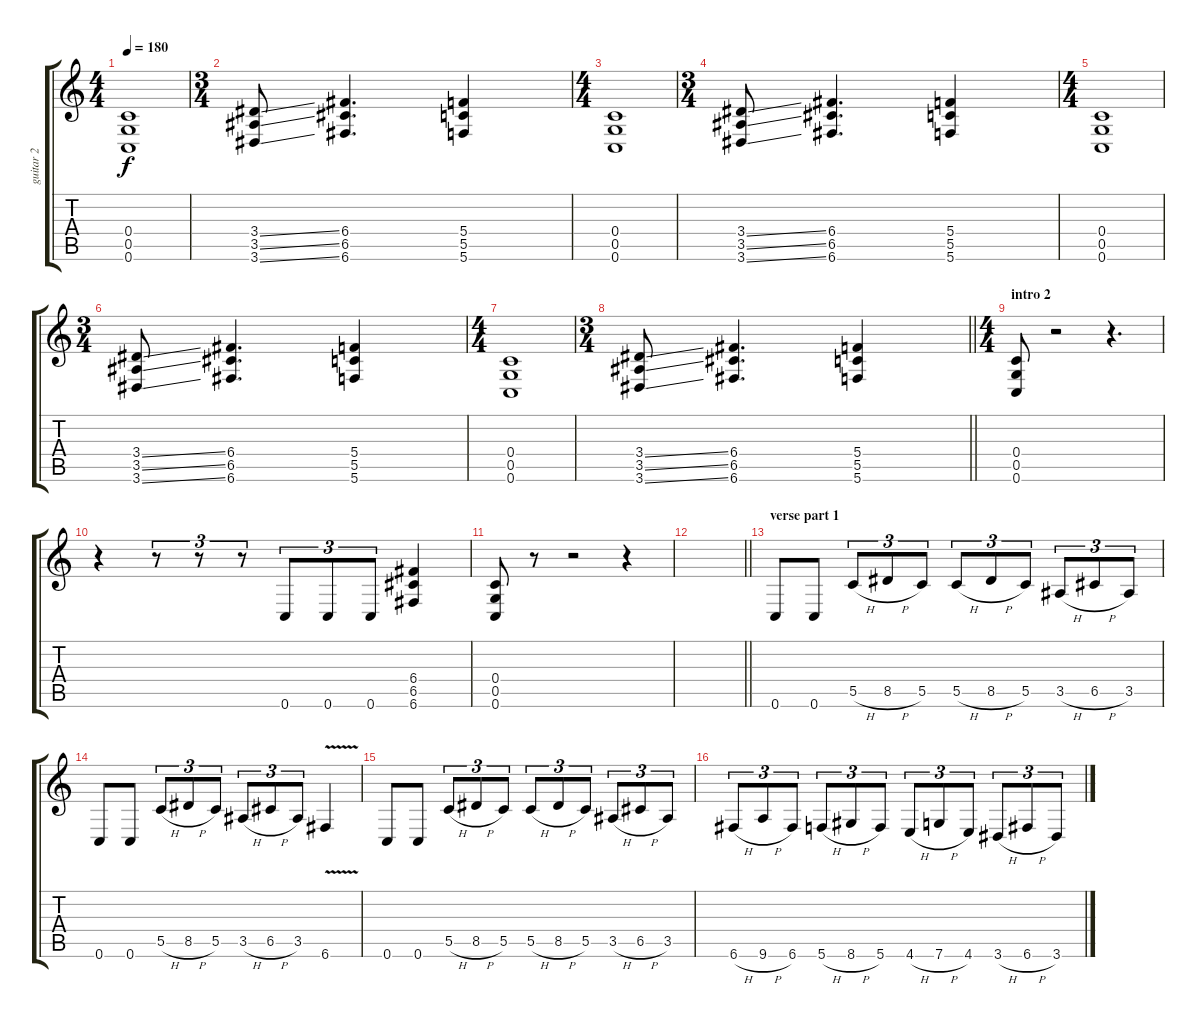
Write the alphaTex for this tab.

\track ("guitar 2" "guitar 2") {instrument distortionguitar}
\staff {score tabs}
\tuning (D4 A3 F3 C3 G2 C2) {hide}
\ts (4 4)
\tempo 180
\clef g2
\ks c
(0.4 0.5 0.6).1{dy f instrument distortionguitar} |
\ts (3 4)
(3.4{ss} 3.5{ss} 3.6{ss}).8 (6.4 6.5 6.6).4{d} (5.4 5.5 5.6).4 |
\ts (4 4)
(0.4 0.5 0.6).1 |
\ts (3 4)
(3.4{ss} 3.5{ss} 3.6{ss}).8 (6.4 6.5 6.6).4{d} (5.4 5.5 5.6).4 |
\ts (4 4)
(0.4 0.5 0.6).1 |
\ts (3 4)
(3.4{ss} 3.5{ss} 3.6{ss}).8 (6.4 6.5 6.6).4{d} (5.4 5.5 5.6).4 |
\ts (4 4)
(0.4 0.5 0.6).1 |
\ts (3 4)
\barLineRight lightlight
(3.4{ss} 3.5{ss} 3.6{ss}).8 (6.4 6.5 6.6).4{d} (5.4 5.5 5.6).4 |
\ts (4 4)
\section ("" "intro 2")
(0.4 0.5 0.6).8 r.2 r.4{d} |
r.4 r.8{tu (3 2)} r.8{tu (3 2)} r.8{tu (3 2)} 0.6.8{tu (3 2)} 0.6.8{tu (3 2)} 0.6.8{tu (3 2)} (6.4 6.5 6.6).4 |
(0.4 0.5 0.6).8 r.8 r.2 r.4 |
\barLineRight lightlight
|
\section ("" "verse part 1")
0.6.8 0.6.8 5.5{h}.8{tu (3 2)} 8.5{h}.8{tu (3 2)} 5.5.8{tu (3 2)} 5.5{h}.8{tu (3 2)} 8.5{h}.8{tu (3 2)} 5.5.8{tu (3 2)} 3.5{h}.8{tu (3 2)} 6.5{h}.8{tu (3 2)} 3.5.8{tu (3 2)} |
0.6.8 0.6.8 5.5{h}.8{tu (3 2)} 8.5{h}.8{tu (3 2)} 5.5.8{tu (3 2)} 3.5{h}.8{tu (3 2)} 6.5{h}.8{tu (3 2)} 3.5.8{tu (3 2)} 6.6{v}.4 |
0.6.8 0.6.8 5.5{h}.8{tu (3 2)} 8.5{h}.8{tu (3 2)} 5.5.8{tu (3 2)} 5.5{h}.8{tu (3 2)} 8.5{h}.8{tu (3 2)} 5.5.8{tu (3 2)} 3.5{h}.8{tu (3 2)} 6.5{h}.8{tu (3 2)} 3.5.8{tu (3 2)} |
6.6{h}.8{tu (3 2)} 9.6{h}.8{tu (3 2)} 6.6.8{tu (3 2)} 5.6{h}.8{tu (3 2)} 8.6{h}.8{tu (3 2)} 5.6.8{tu (3 2)} 4.6{h}.8{tu (3 2)} 7.6{h}.8{tu (3 2)} 4.6.8{tu (3 2)} 3.6{h}.8{tu (3 2)} 6.6{h}.8{tu (3 2)} 3.6.8{tu (3 2)}
